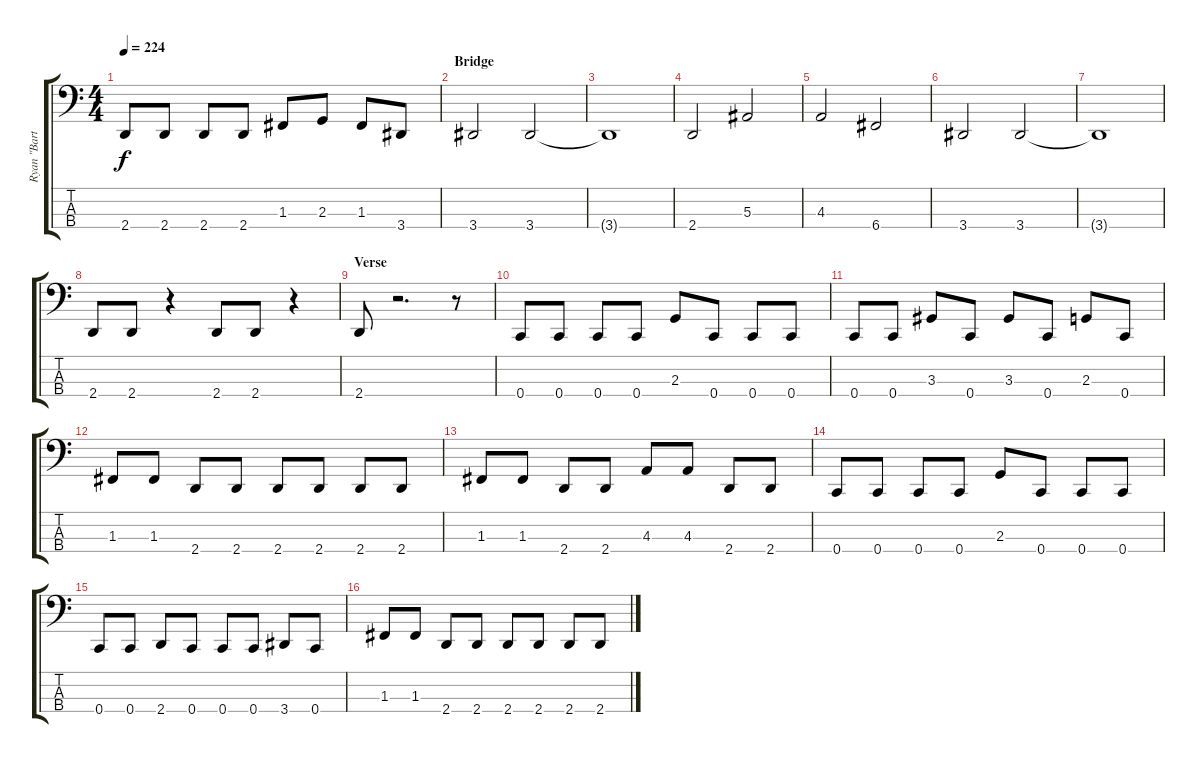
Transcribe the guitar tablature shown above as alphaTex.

\track ("Ryan \"Bart\" Willams (Bass)" "Ryan \"Bart") {instrument electricbassfinger}
\staff {score tabs}
\tuning (Eb2 Bb1 F1 C1) {hide}
\ts (4 4)
\tempo 224
\clef f4
\ks c
2.4.8{dy f} 2.4.8 2.4.8 2.4.8 1.3.8 2.3.8 1.3.8 3.4.8 |
\section ("" "Bridge")
3.4.2 3.4.2 |
3.4{t}.1 |
2.4.2 5.3.2 |
4.3.2 6.4.2 |
3.4.2 3.4.2 |
3.4{t}.1 |
2.4.8 2.4.8 r.4 2.4.8 2.4.8 r.4 |
\section ("" "Verse")
2.4.8 r.2{d} r.8 |
0.4.8 0.4.8 0.4.8 0.4.8 2.3.8 0.4.8 0.4.8 0.4.8 |
0.4.8 0.4.8 3.3.8 0.4.8 3.3.8 0.4.8 2.3.8 0.4.8 |
1.3.8 1.3.8 2.4.8 2.4.8 2.4.8 2.4.8 2.4.8 2.4.8 |
1.3.8 1.3.8 2.4.8 2.4.8 4.3.8 4.3.8 2.4.8 2.4.8 |
0.4.8 0.4.8 0.4.8 0.4.8 2.3.8 0.4.8 0.4.8 0.4.8 |
0.4.8 0.4.8 2.4.8 0.4.8 0.4.8 0.4.8 3.4.8 0.4.8 |
1.3.8 1.3.8 2.4.8 2.4.8 2.4.8 2.4.8 2.4.8 2.4.8
